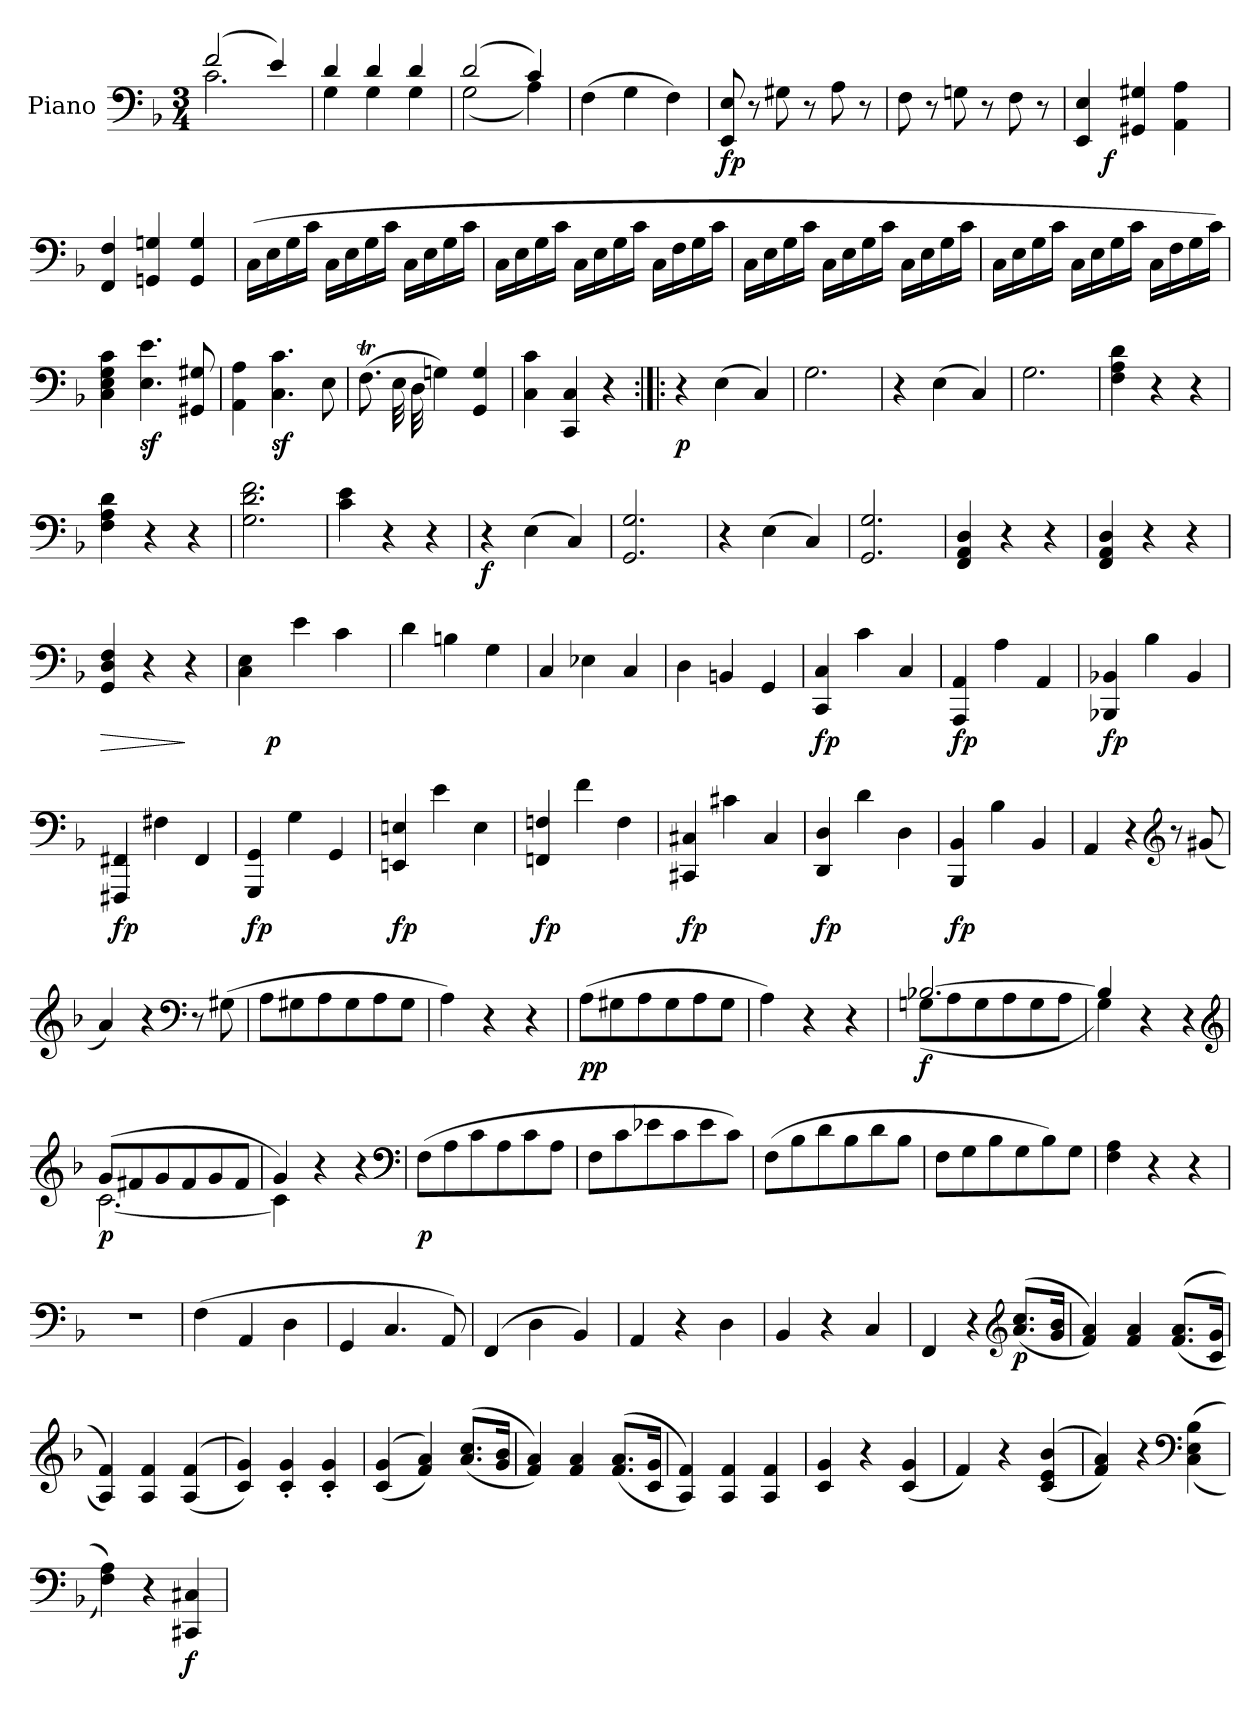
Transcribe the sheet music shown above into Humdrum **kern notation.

**kern	**dynam
*part1	*part1
*staff1	*staff1
*I"Piano	*
*I'Pno	*
*clefF4	*
*k[b-]	*
*F:	*
*M3/4	*
=	=
*^	*
(2f	2.c	.
4e)	.	.
=	=	=
4d	4G	.
4d	4G	.
4d	4G	.
=	=	=
(2d	(2G	.
4c)	4A)	.
*v	*v	*
=	=
(4F	.
4G	.
4F)	.
=	=
8EE 8E	fp
8r	.
8G#X	.
8r	.
8A	.
8r	.
=	=
8F	.
8r	.
8Gn	.
8r	.
8F	.
8r	.
=	=
*^	*
4EE 4E	8ryy	.
.	2ryy	f
4GG#X 4G#X	.	.
4AA 4A	.	.
.	8ryy	.
*v	*v	*
=	=
4FF 4F	.
4GGn 4Gn	.
4GG 4G	.
=	=
(16CLL	.
16E	.
16G	.
16cJJ	.
16CLL	.
16E	.
16G	.
16cJJ	.
16CLL	.
16E	.
16G	.
16cJJ	.
=	=
16CLL	.
16E	.
16G	.
16cJJ	.
16CLL	.
16E	.
16G	.
16cJJ	.
16CLL	.
16F	.
16G	.
16cJJ	.
=	=
16CLL	.
16E	.
16G	.
16cJJ	.
16CLL	.
16E	.
16G	.
16cJJ	.
16CLL	.
16E	.
16G	.
16cJJ	.
=	=
16CLL	.
16E	.
16G	.
16cJJ	.
16CLL	.
16E	.
16G	.
16cJJ	.
16CLL	.
16F	.
16G	.
16cJJ)	.
=	=
4C 4E 4G 4c	.
4.E 4.e	sf
8GG#X 8G#X	.
=	=
4AA 4A	.
4.C 4.c	sf
8E	.
=	=
(8.FT	.
32E	.
32D	.
4Gn)	.
4GG 4G	.
=	=
4C 4c	.
4CC 4C	.
4r	.
=:|!|:	=:|!|:
4r	p
(4E	.
4C)	.
=	=
2.G	.
=	=
4r	.
(4E	.
4C)	.
=	=
2.G	.
=	=
4F 4A 4d	.
4r	.
4r	.
=	=
4F 4A 4d	.
4r	.
4r	.
=	=
2.G 2.d 2.f	.
=	=
4c 4e	.
4r	.
4r	.
=	=
4r	f
(4E	.
4C)	.
=	=
2.GG 2.G	.
=	=
4r	.
(4E	.
4C)	.
=	=
2.GG 2.G	.
=	=
4FF 4AA 4D	.
4r	.
4r	.
=	=
4FF 4AA 4D	.
4r	.
4r	.
=	=
4GG 4D 4F	>
4r	.
4r	]
=	=
*^	*
4C 4E	8ryy	.
.	2ryy	p
4e	.	.
4c	.	.
.	8ryy	.
*v	*v	*
=	=
4d	.
4Bn	.
4G	.
=	=
4C	.
4E-X	.
4C	.
=	=
4D	.
4BBn	.
4GG	.
=	=
4CC 4C	fp
4c	.
4C	.
=	=
4AAA 4AA	fp
4A	.
4AA	.
=	=
4BBB-X 4BB-X	fp
4B-	.
4BB-	.
=	=
4FFF#X 4FF#X	fp
4F#X	.
4FF#	.
=	=
4GGG 4GG	fp
4G	.
4GG	.
=	=
4EEn 4En	fp
4e	.
4E	.
=	=
4FFn 4Fn	fp
4f	.
4F	.
=	=
4CC#X 4C#X	fp
4c#X	.
4C#	.
=	=
4DD 4D	fp
4d	.
4D	.
=	=
4BBB- 4BB-	fp
4B-	.
4BB-	.
=	=
4AA	.
4r	.
*clefG2	*
8r	.
(8g#X	.
=	=
4a)	.
4r	.
*clefF4	*
8r	.
(8G#X	.
=	=
8AL	.
8G#X	.
8A	.
8G#	.
8A	.
8G#J	.
=	=
4A)	.
4r	.
4r	.
=	=
(8AL	pp
8G#X	.
8A	.
8G#	.
8A	.
8G#J	.
=	=
4A)	.
4r	.
4r	.
=	=
*^	*
[2.B-X	(8GnL	f
.	8A	.
.	8G	.
.	8A	.
.	8G	.
.	8AJ	.
=	=	=
4B-]	4G)	.
2ryy	4r	.
.	4r	.
*clefG2	*	*
=	=	=
(8gL	[2.c	p
8f#X	.	.
8g	.	.
8f#	.	.
8g	.	.
8f#J	.	.
=	=	=
4g)	4c]	.
4r	2ryy	.
4r	.	.
*v	*v	*
*clefF4	*
=	=
(8FL	p
8A	.
8c	.
8A	.
8c	.
8AJ	.
=	=
8FL	.
8c	.
8e-X	.
8c	.
8e-	.
8cJ)	.
=	=
(8FL	.
8B-	.
8d	.
8B-	.
8d	.
8B-J	.
=	=
8FL	.
8G	.
8B-	.
8G	.
8B-)	.
8GJ	.
=	=
4F 4A	.
4r	.
4r	.
=	=
2.r	.
=	=
(4F	.
4AA	.
4D	.
=	=
4GG	.
4.C	.
8AA)	.
=	=
(4FF	.
4D	.
4BB-)	.
=	=
4AA	.
4r	.
4D	.
=	=
4BB-	.
4r	.
4C	.
=	=
4FF	.
4r	.
*clefG2	*
(<(>8.a 8.ccL	p
16g 16b-Jk	.
=	=
4f 4a))	.
4f 4a	.
(<(>8.f 8.aL	.
16c 16gJk	.
=	=
4A 4f))	.
4A 4f	.
(<(>4A 4f	.
=	=
4c 4g))	.
4c' 4g'	.
4c' 4g'	.
=	=
(<(>4c 4g	.
4f 4a))	.
(<(>8.a 8.ccL	.
16g 16b-Jk	.
=	=
4f 4a))	.
4f 4a	.
(<(>8.f 8.aL	.
16c 16gJk	.
=	=
4A 4f))	.
4A 4f	.
4A 4f	.
=	=
4c 4g	.
4r	.
(4c 4g	.
=	=
4f)	.
4r	.
(<(>4c 4e 4b-	.
=	=
4f 4a))	.
4r	.
*clefF4	*
(<(>4C 4E 4B-	.
=	=
4F 4A))	.
4r	.
4CC#X 4C#X	f
=	=
*-	*-
